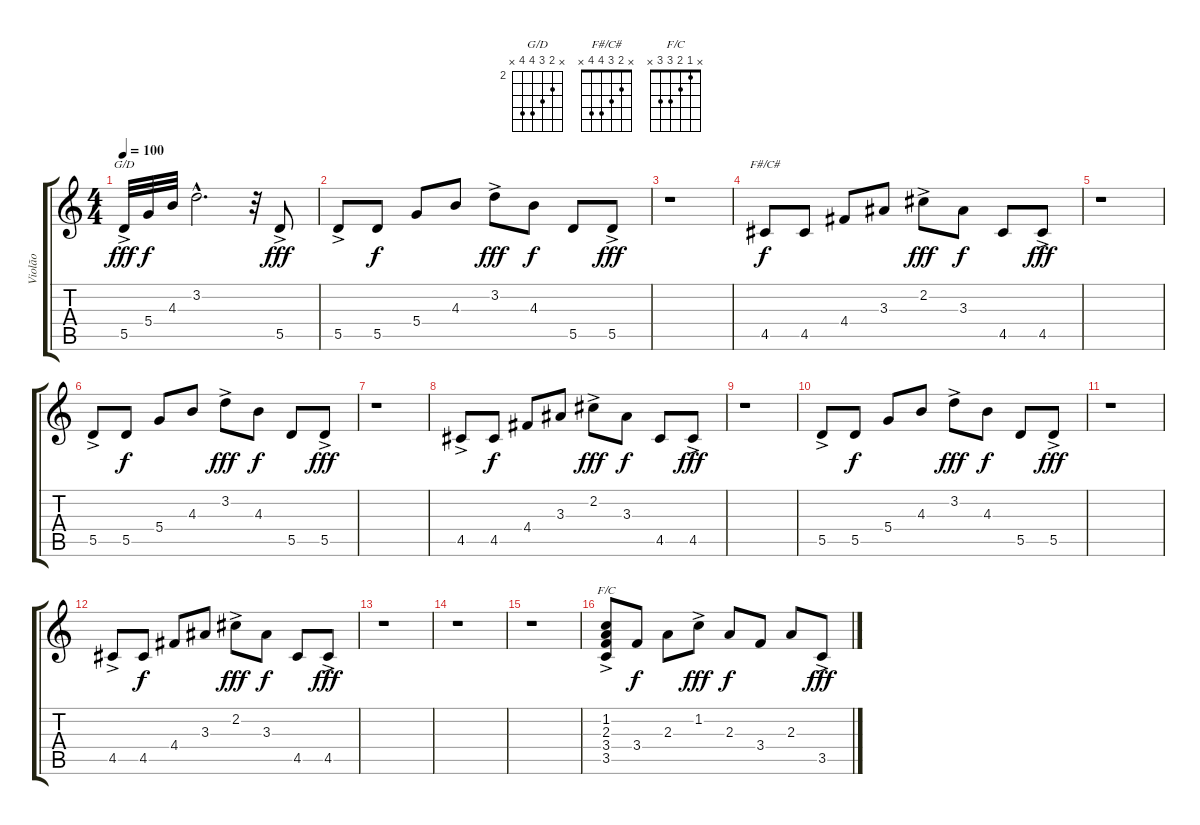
\track ("Violão" "Violão") {instrument acousticguitarnylon}
\staff {score tabs}
\tuning (E4 B3 G3 D3 A2 E2) {hide}
\chord ("G/D" x 3 4 5 5 x) {firstfret 2}
\chord ("F#/C#" x 2 3 4 4 x)
\chord ("F/C" x 1 2 3 3 x)
\ts (4 4)
\tempo 100
\clef g2
\ks c
5.5{ac}.32{ch "G/D" dy fff instrument acousticguitarnylon} 5.4.32{dy f} 4.3.32 3.2{hac}.2{d} r.32 5.5{ac}.8{dy fff} |
5.5{ac}.8 5.5.8{dy f} 5.4.8 4.3.8 3.2{ac}.8{dy fff} 4.3.8{dy f} 5.5.8 5.5{ac}.8{dy fff} |
r.1 |
4.5.8{ch "F#/C#" dy f} 4.5.8 4.4.8 3.3.8 2.2{ac}.8{dy fff} 3.3.8{dy f} 4.5.8 4.5{ac}.8{dy fff} |
r.1 |
5.5{ac}.8 5.5.8{dy f} 5.4.8 4.3.8 3.2{ac}.8{dy fff} 4.3.8{dy f} 5.5.8 5.5{ac}.8{dy fff} |
r.1 |
4.5{ac}.8 4.5.8{dy f} 4.4.8 3.3.8 2.2{ac}.8{dy fff} 3.3.8{dy f} 4.5.8 4.5{ac}.8{dy fff} |
r.1 |
5.5{ac}.8 5.5.8{dy f} 5.4.8 4.3.8 3.2{ac}.8{dy fff} 4.3.8{dy f} 5.5.8 5.5{ac}.8{dy fff} |
r.1 |
4.5{ac}.8 4.5.8{dy f} 4.4.8 3.3.8 2.2{ac}.8{dy fff} 3.3.8{dy f} 4.5.8 4.5{ac}.8{dy fff} |
r.1 |
r.1 |
r.1 |
(1.2{ac} 2.3 3.4 3.5).8{ch "F/C"} 3.4.8{dy f} 2.3.8 1.2{ac}.8{dy fff} 2.3.8{dy f} 3.4.8 2.3.8 3.5{ac}.8{dy fff}
